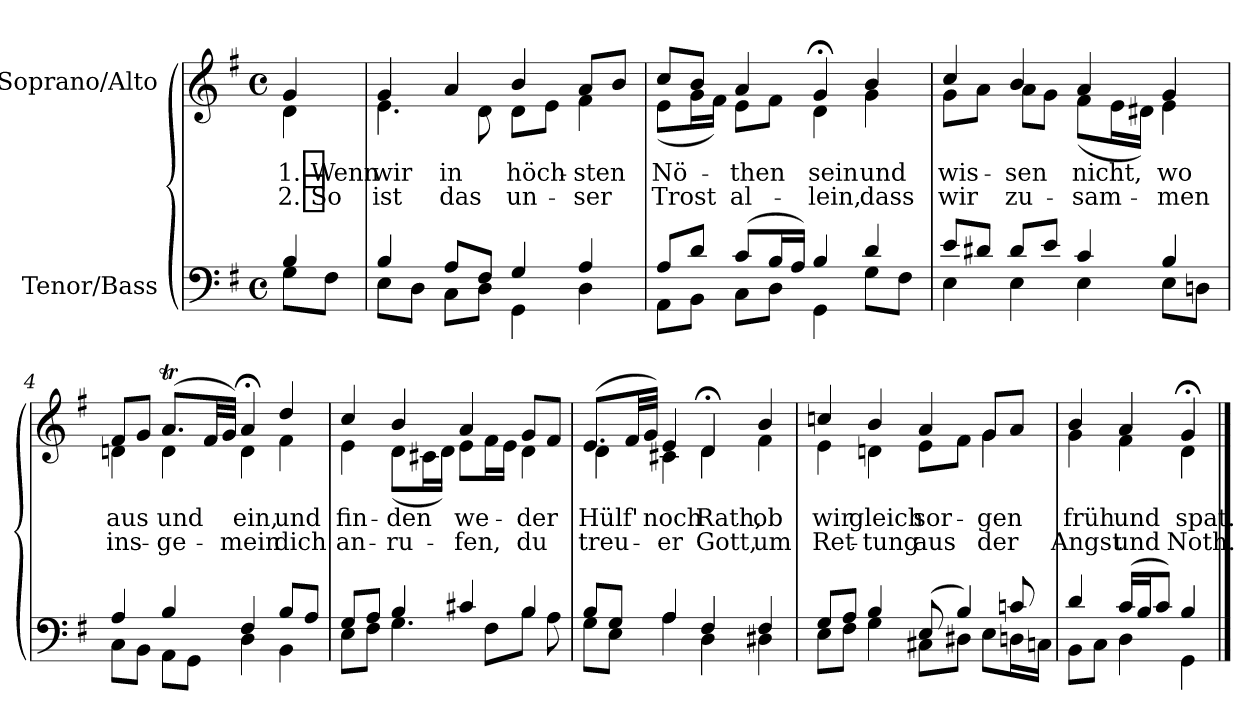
**kern	**kern	**text	**text
*part2	*part1	*part1	*part1
*staff2	*staff1	*staff1	*staff1
*I"Tenor/Bass	*I"Soprano/Alto	*	*
*clefF4	*clefG2	*	*
*k[f#]	*k[f#]	*	*
*M4/4	*M4/4	*	*
*met(c)	*met(c)	*	*
=	=	=	=
*^	*	*	*
!	!	!	!LO:LY:b	!LO:LY:b
*	*	*^	*	*
4B/	8G\L	4g/	4d\	1. Wenn	2. So
.	8F#\J	.	.	.	.
=1	=1	=1	=1	=1	=1
!	!	!	!	!LO:LY:b	!LO:LY:b
4B/	8E\L	4g/	4.e\	wir	ist
.	8D\J	.	.	.	.
!	!	!	!	!LO:LY:b	!LO:LY:b
8A/L	8C\L	4a/	.	in	das
8F#/J	8D\J	.	8d\	.	.
!	!	!	!	!LO:LY:b	!LO:LY:b
4G/	4GG\	4b/	8d\L	höch-	un-
.	.	.	8e\J	.	.
!	!	!	!	!LO:LY:b	!LO:LY:b
4A/	4D\	8a/L	4f#\	-sten	-ser
.	.	8b/J	.	.	.
=2	=2	=2	=2	=2	=2
!	!	!	!	!LO:LY:b	!LO:LY:b
8A/L	8AA\L	8cc/L	(8e\L	Nö-	Trost
8d/J	8BB\J	8b/J	16g\L	.	.
.	.	.	16f#\JJ)	.	.
!	!	!	!	!LO:LY:b	!LO:LY:b
(8c/L	8C\L	4a/	8e\L	-then	al-
16B/L	8D\J	.	8f#\J	.	.
16A/JJ)	.	.	.	.	.
!	!	!	!	!LO:LY:b	!LO:LY:b
4B/	4GG\	4g;</	4d\	sein	-lein,
!	!	!	!	!LO:LY:b	!LO:LY:b
4d/	8G\L	4b/	4g\	und	dass
.	8F#\J	.	.	.	.
=3	=3	=3	=3	=3	=3
!	!	!	!	!LO:LY:b	!LO:LY:b
8e/L	4E\	4cc/	8g\L	wis-	wir
8d#X/J	.	.	8a\J	.	.
!	!	!	!	!LO:LY:b	!LO:LY:b
8d#/L	4E\	4b/	8a\L	-sen	zu-
8e/J	.	.	8g\J	.	.
!	!	!	!	!LO:LY:b	!LO:LY:b
4c/	4E\	4a/	(8f#\L	nicht,	-sam-
.	.	.	16e\L	.	.
.	.	.	16d#X\JJ)	.	.
!	!	!	!	!LO:LY:b	!LO:LY:b
4B/	8E\L	4g/	4e\	wo	-men
.	8Dn\J	.	.	.	.
=4	=4	=4	=4	=4	=4
!	!	!	!	!LO:LY:b	!LO:LY:b
4A/	8C\L	8f#/L	4dn\	aus	ins-
.	8BB\J	8g/J	.	.	.
!	!	!	!	!LO:LY:b	!LO:LY:b
4B/	8AA\L	(8.aT/L	4d\	und	-ge-
.	8GG\J	.	.	.	.
.	.	32f#/LL	.	.	.
.	.	32g/JJJ)	.	.	.
!	!	!	!	!LO:LY:b	!LO:LY:b
4F#/	4D\	4a;</	4d\	ein,	-mein
!	!	!	!	!LO:LY:b	!LO:LY:b
8B/L	4BB\	4dd/	4f#\	und	dich
8A/J	.	.	.	.	.
!!LO:LB:g=z	!!
=5	=5	=5	=5	=5	=5
!	!	!	!	!LO:LY:b	!LO:LY:b
8G/L	8E\L	4cc/	4e\	fin-	an-
8A/J	8F#\J	.	.	.	.
!	!	!	!	!LO:LY:b	!LO:LY:b
4B/	4.G\	4b/	(8d\L	-den	-ru-
.	.	.	16c#X\L	.	.
.	.	.	16d\JJ)	.	.
!	!	!	!	!LO:LY:b	!LO:LY:b
4c#X/	.	4a/	8e\L	we-	-fen,
.	8F#\L	.	16f#\L	.	.
.	.	.	16e\JJ	.	.
!	!	!	!	!LO:LY:b	!LO:LY:b
4B/	8B\J	8g/L	4d\	-der	du
.	8A\	8f#/J	.	.	.
=6	=6	=6	=6	=6	=6
!	!	!	!	!LO:LY:b	!LO:LY:b
8B/L	8G\L	(8.e/L	4d\	Hülf'	treu-
8G/J	8E\J	.	.	.	.
.	.	32f#/LL	.	.	.
.	.	32g/JJJ)	.	.	.
!	!	!	!	!LO:LY:b	!LO:LY:b
4A/	4A\	4e/	4c#X\	noch	-er
!	!	!	!	!LO:LY:b	!LO:LY:b
4F#/	4D\	4d;</	4d\	Rath,	Gott,
!	!	!	!	!LO:LY:b	!LO:LY:b
4F#/	4D#X\	4b/	4f#\	ob	um
=7	=7	=7	=7	=7	=7
!	!	!	!	!LO:LY:b	!LO:LY:b
8G/L	8E\L	4ccn/	4e\	wir	Ret-
8A/J	8F#\J	.	.	.	.
!	!	!	!	!LO:LY:b	!LO:LY:b
4B/	4G\	4b/	4dn\	gleich	-tung
!	!	!	!	!LO:LY:b	!LO:LY:b
(8E/	8C#X\L	4a/	8e\L	sor-	aus
4B/)	8D#X\J	.	8f#\J	.	.
!	!	!	!	!LO:LY:b	!LO:LY:b
.	8E\L	8g/L	4g\	-gen	der
8cn/	16Dn\L	8a/J	.	.	.
.	16Cn\JJ	.	.	.	.
=8	=8	=8	=8	=8	=8
!	!	!	!	!LO:LY:b	!LO:LY:b
4d/	8BB\L	4b/	4g\	früh	Angst
.	8C\J	.	.	.	.
!	!	!	!	!LO:LY:b	!LO:LY:b
(16c/LL	4D\	4a/	4f#\	und	und
16B/J	.	.	.	.	.
8c/J)	.	.	.	.	.
!	!	!	!	!LO:LY:b	!LO:LY:b
4B/	4GG\	4g;</	4d\	spat.	Noth.
*v	*v	*	*	*	*
*	*v	*v	*	*
==	==	==	==
*-	*-	*-	*-
